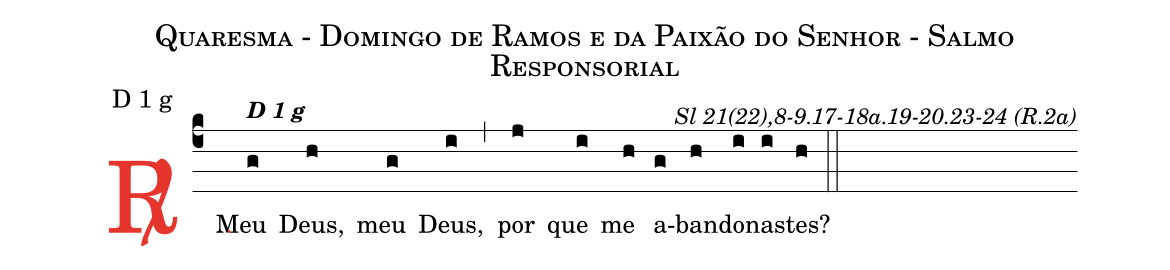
name: Quaresma - Domingo de Ramos e da Paixão do Senhor - Salmo Responsorial;
mode: D 1 g;
commentary: Sl 21(22),8-9.17-18a.19-20.23-24 (R.2a);
%%
(c4)

<c><sp>R/</sp>.</c>() Meu<alt>\textbf{D 1 g}</alt>(g) Deus,(h) meu(g) Deus,(i) (,) por(j) que(i) me(h) a(g)ban(h)do(i)nas(i)tes?(h)

(::)
